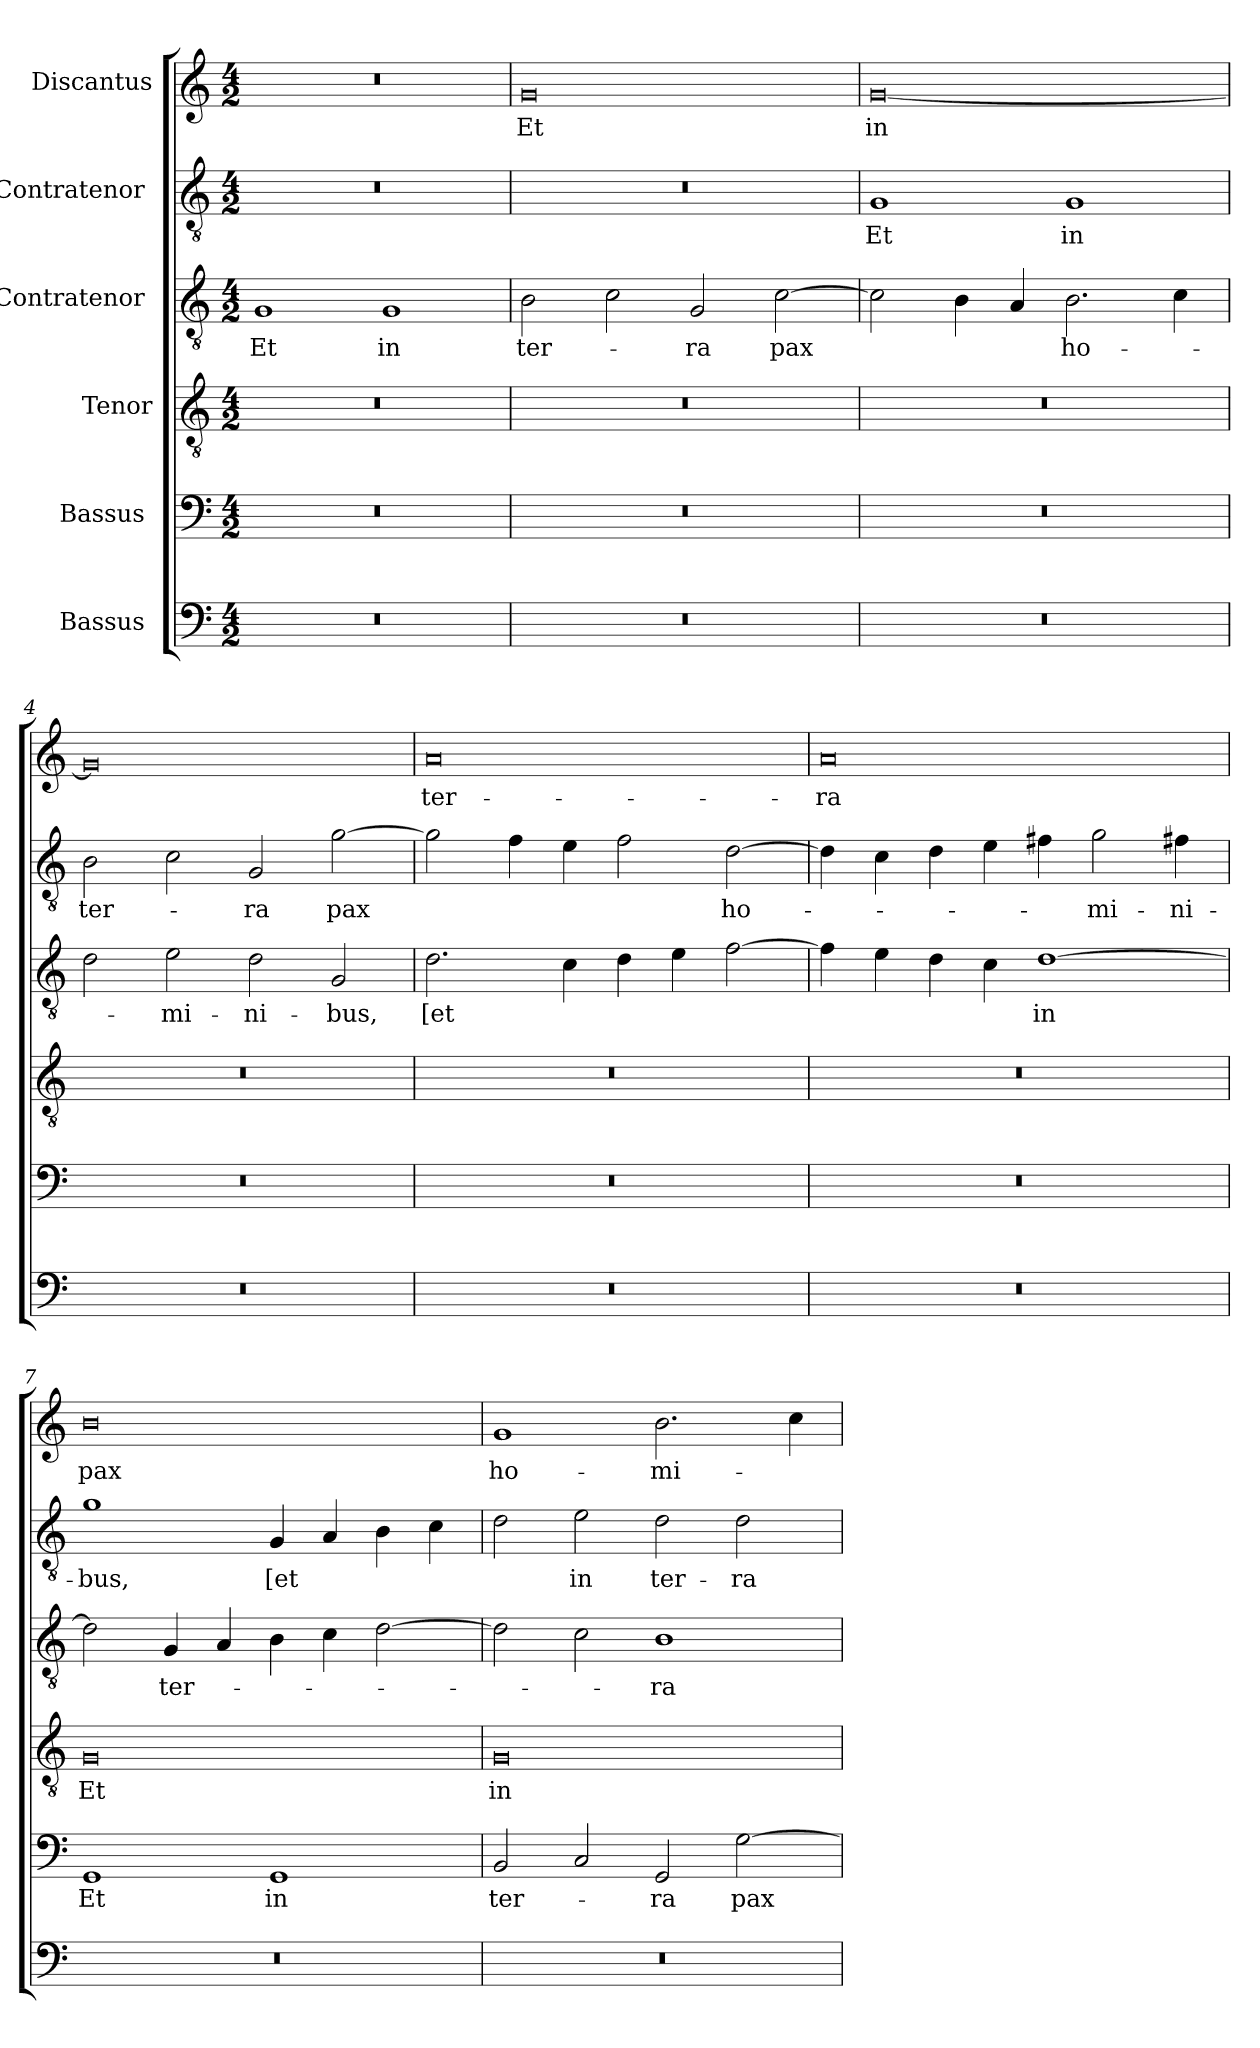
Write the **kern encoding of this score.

**kern	**kern	**text	**kern	**text	**kern	**text	**kern	**text	**kern	**text
*part6	*part5	*part5	*part4	*part4	*part3	*part3	*part2	*part2	*part1	*part1
*staff6	*staff5	*staff5	*staff4	*staff4	*staff3	*staff3	*staff2	*staff2	*staff1	*staff1
*I"Bassus [2]	*I"Bassus [1]	*	*I"Tenor	*	*I"Contratenor [2]	*	*I"Contratenor [1]	*	*I"Discantus	*
*clefF4	*clefF4	*	*clefGv2	*	*clefGv2	*	*clefGv2	*	*clefG2	*
*k[]	*k[]	*	*k[]	*	*k[]	*	*k[]	*	*k[]	*
*M4/2	*M4/2	*	*M4/2	*	*M4/2	*	*M4/2	*	*M4/2	*
=1	=1	=1	=1	=1	=1	=1	=1	=1	=1	=1
0r	0r	.	0r	.	1G/	Et	0r	.	0r	.
.	.	.	.	.	1G/	in	.	.	.	.
=2	=2	=2	=2	=2	=2	=2	=2	=2	=2	=2
0r	0r	.	0r	.	2B\	ter-	0r	.	0g/	Et
.	.	.	.	.	2c\	.	.	.	.	.
.	.	.	.	.	2G/	-ra	.	.	.	.
.	.	.	.	.	[2c\	pax	.	.	.	.
=3	=3	=3	=3	=3	=3	=3	=3	=3	=3	=3
0r	0r	.	0r	.	2c\]	.	1G/	Et	[0g/	in
.	.	.	.	.	4B\	.	.	.	.	.
.	.	.	.	.	4A/	.	.	.	.	.
.	.	.	.	.	2.B\	ho-	1G/	in	.	.
.	.	.	.	.	4c\	.	.	.	.	.
=4	=4	=4	=4	=4	=4	=4	=4	=4	=4	=4
0r	0r	.	0r	.	2d\	.	2B\	ter-	0g/]	.
.	.	.	.	.	2e\	-mi-	2c\	.	.	.
.	.	.	.	.	2d\	-ni-	2G/	-ra	.	.
.	.	.	.	.	2G/	-bus,	[2g\	pax	.	.
=5	=5	=5	=5	=5	=5	=5	=5	=5	=5	=5
0r	0r	.	0r	.	2.d\	[et	2g\]	.	0a/	ter-
.	.	.	.	.	.	.	4f\	.	.	.
.	.	.	.	.	4c\	.	4e\	.	.	.
.	.	.	.	.	4d\	.	2f\	.	.	.
.	.	.	.	.	4e\	.	.	.	.	.
.	.	.	.	.	[2f\	.	[2d\	ho-	.	.
=6	=6	=6	=6	=6	=6	=6	=6	=6	=6	=6
0r	0r	.	0r	.	4f\]	.	4d\]	.	0a/	-ra
.	.	.	.	.	4e\	.	4c\	.	.	.
.	.	.	.	.	4d\	.	4d\	.	.	.
.	.	.	.	.	4c\	.	4e\	.	.	.
.	.	.	.	.	[1d\	in	4f#X\	.	.	.
.	.	.	.	.	.	.	2g\	-mi-	.	.
.	.	.	.	.	.	.	4f#X\	-ni-	.	.
=7	=7	=7	=7	=7	=7	=7	=7	=7	=7	=7
0r	1GG/	Et	0G/	Et	2d\]	.	1g\	-bus,	0b\	pax
.	.	.	.	.	4G/	ter-	.	.	.	.
.	.	.	.	.	4A/	.	.	.	.	.
.	1GG/	in	.	.	4B\	.	4G/	[et	.	.
.	.	.	.	.	4c\	.	4A/	.	.	.
.	.	.	.	.	[2d\	.	4B\	.	.	.
.	.	.	.	.	.	.	4c\	.	.	.
=8	=8	=8	=8	=8	=8	=8	=8	=8	=8	=8
0r	2BB/	ter-	0G/	in	2d\]	.	2d\	.	1g/	ho-
.	2C/	.	.	.	2c\	.	2e\	in	.	.
.	2GG/	-ra	.	.	1B\	-ra	2d\	ter-	2.b\	-mi-
.	[2G\	pax	.	.	.	.	2d\	-ra	.	.
.	.	.	.	.	.	.	.	.	4cc\	.
=	=	=	=	=	=	=	=	=	=	=
*-	*-	*-	*-	*-	*-	*-	*-	*-	*-	*-
